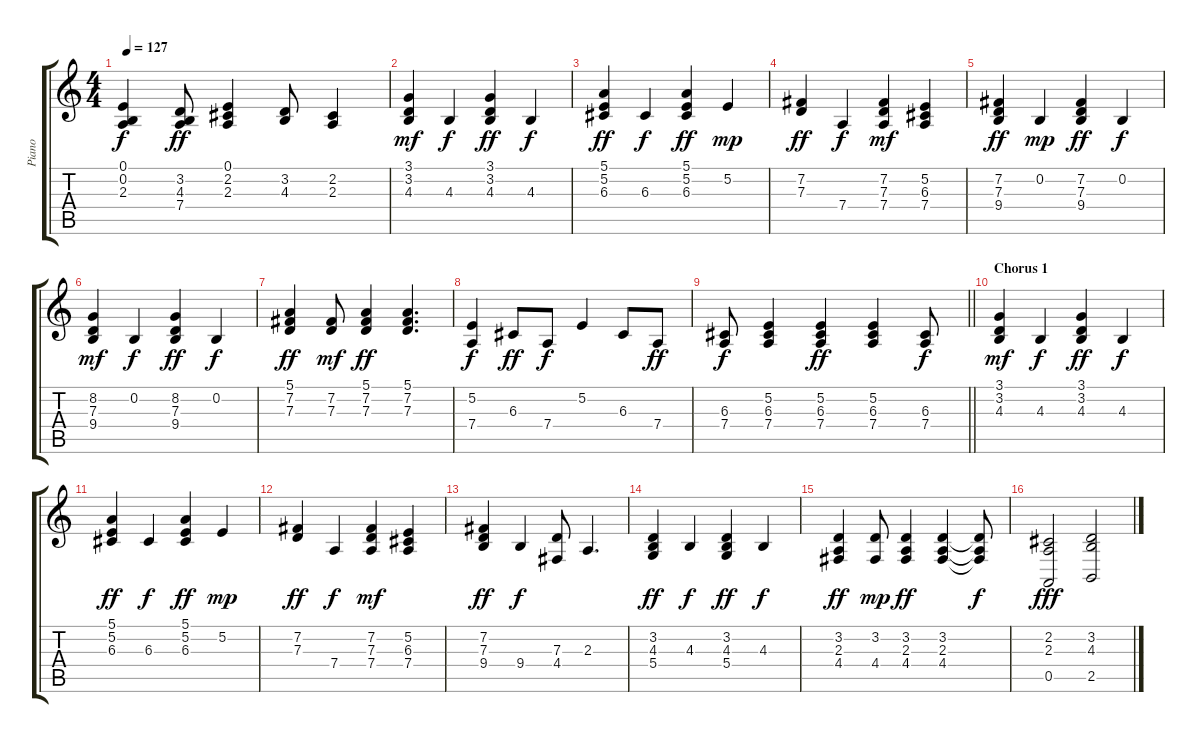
\track ("Piano" "Piano") {instrument acousticgrandpiano}
\staff {score tabs}
\tuning (E4 B3 G3 D3 A2 E2) {hide}
\ts (4 4)
\tempo 127
\clef g2
\ks c
(0.1{t} 0.2{t} 2.3{t}).4{dy f} (3.2 4.3 7.4).8{dy ff} (0.1 2.2 2.3).4 (3.2 4.3).8 (2.2 2.3).4 |
(3.1 3.2 4.3).4{dy mf} 4.3.4{dy f} (3.1 3.2 4.3).4{dy ff} 4.3.4{dy f} |
(5.1 5.2 6.3).4{dy ff} 6.3.4{dy f} (5.1 5.2 6.3).4{dy ff} 5.2.4{dy mp} |
(7.2 7.3).4{dy ff} 7.4.4{dy f} (7.2 7.3 7.4).4{dy mf} (5.2 6.3 7.4).4 |
(7.2 7.3 9.4).4{dy ff} 0.2.4{dy mp} (7.2 7.3 9.4).4{dy ff} 0.2.4{dy f} |
(8.2 7.3 9.4).4{dy mf} 0.2.4{dy f} (8.2 7.3 9.4).4{dy ff} 0.2.4{dy f} |
(5.1 7.2 7.3).4{dy ff} (7.2 7.3).8{dy mf} (5.1 7.2 7.3).4{dy ff} (5.1 7.2 7.3).4{d} |
(5.2 7.4).4{dy f} 6.3.8{dy ff} 7.4.8{dy f} 5.2.4 6.3.8 7.4.8{dy ff} |
\barLineRight lightlight
(6.3 7.4).8{dy f} (5.2 6.3 7.4).4 (5.2 6.3 7.4).4{dy ff} (5.2 6.3 7.4).4 (6.3 7.4).8{dy f} |
\section ("" "Chorus 1 ")
(3.1 3.2 4.3).4{dy mf} 4.3.4{dy f} (3.1 3.2 4.3).4{dy ff} 4.3.4{dy f} |
(5.1 5.2 6.3).4{dy ff} 6.3.4{dy f} (5.1 5.2 6.3).4{dy ff} 5.2.4{dy mp} |
(7.2 7.3).4{dy ff} 7.4.4{dy f} (7.2 7.3 7.4).4{dy mf} (5.2 6.3 7.4).4 |
(7.2 7.3 9.4).4{dy ff} 9.4.4{dy f} (7.3 4.4).8 2.3.4{d} |
(3.2 4.3 5.4).4{dy ff} 4.3.4{dy f} (3.2 4.3 5.4).4{dy ff} 4.3.4{dy f} |
(3.2 2.3 4.4).4{dy ff} (3.2 4.4).8{dy mp} (3.2 2.3 4.4).4{dy ff} (3.2 2.3 4.4).4 (3.2{t} 2.3{t} 4.4{t}).8{dy f} |
(2.2 2.3 0.5).2{dy fff} (3.2 4.3 2.5).2
